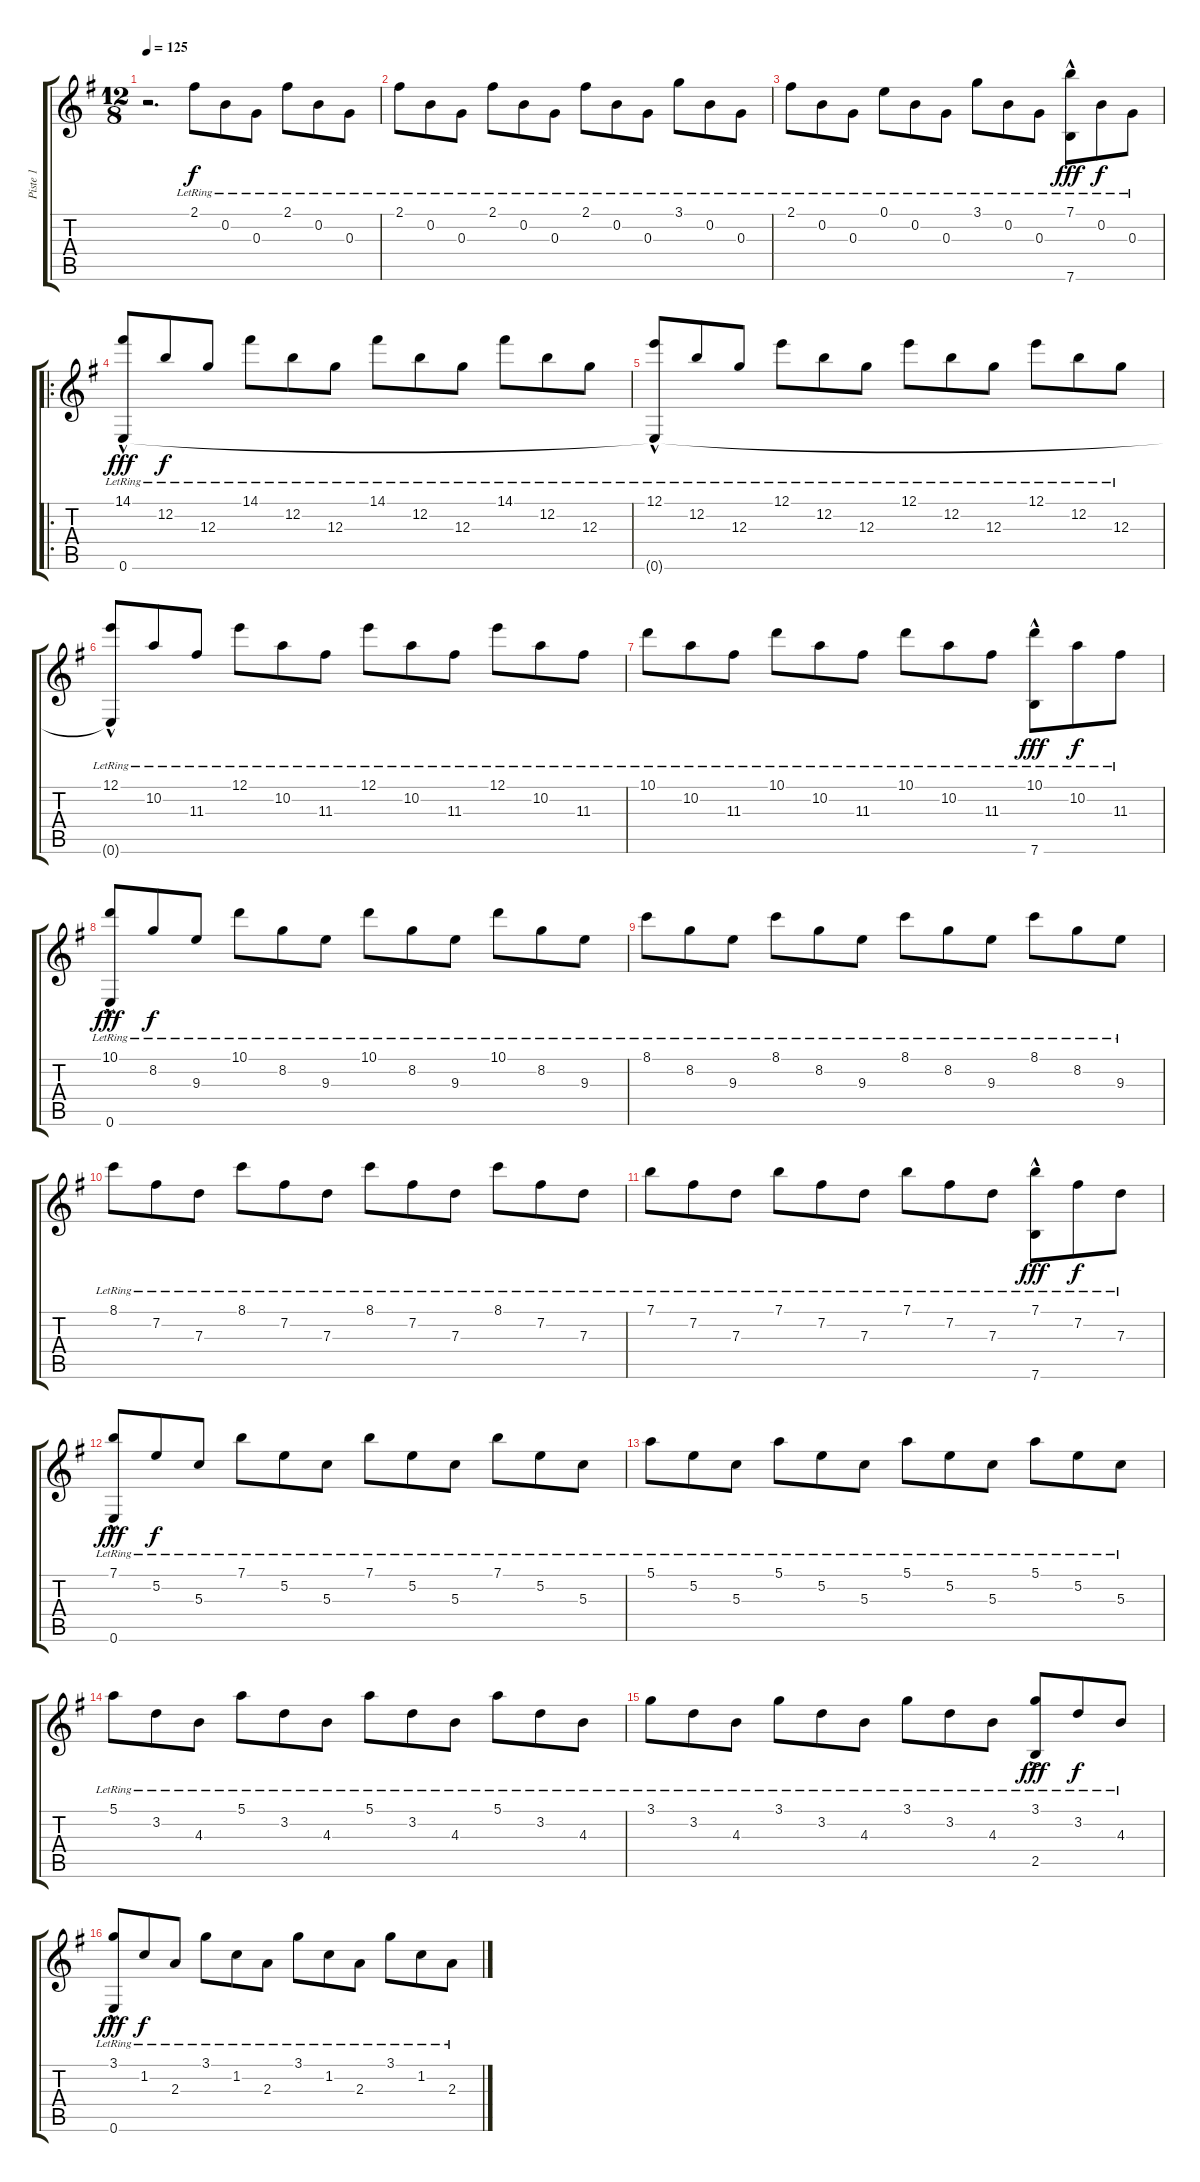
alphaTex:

\track ("Piste 1" "Piste 1") {instrument acousticguitarsteel}
\staff {score tabs}
\tuning (E4 B3 G3 D3 A2 E2) {hide}
\ts (12 8)
\tempo 125
\clef g2
\ks eminor
r.2{d dy f instrument acousticguitarsteel} 2.1{lr}.8 0.2{lr}.8 0.3{lr}.8 2.1{lr}.8 0.2{lr}.8 0.3{lr}.8 |
2.1{lr}.8 0.2{lr}.8 0.3{lr}.8 2.1{lr}.8 0.2{lr}.8 0.3{lr}.8 2.1{lr}.8 0.2{lr}.8 0.3{lr}.8 3.1{lr}.8 0.2{lr}.8 0.3{lr}.8 |
2.1{lr}.8 0.2{lr}.8 0.3{lr}.8 0.1{lr}.8 0.2{lr}.8 0.3{lr}.8 3.1{lr}.8 0.2{lr}.8 0.3{lr}.8 (7.1{lr} 7.6{hac}).8{dy fff} 0.2{lr}.8{dy f} 0.3{lr}.8 |
\ro
(14.1{lr} 0.6{hac lr}).8{dy fff} 12.2{lr}.8{dy f} 12.3{lr}.8 14.1{lr}.8 12.2{lr}.8 12.3{lr}.8 14.1{lr}.8 12.2{lr}.8 12.3{lr}.8 14.1{lr}.8 12.2{lr}.8 12.3{lr}.8 |
(12.1{lr} 0.6{hac t}).8 12.2{lr}.8 12.3{lr}.8 12.1{lr}.8 12.2{lr}.8 12.3{lr}.8 12.1{lr}.8 12.2{lr}.8 12.3{lr}.8 12.1{lr}.8 12.2{lr}.8 12.3{lr}.8 |
(12.1{lr} 0.6{hac t}).8 10.2{lr}.8 11.3{lr}.8 12.1{lr}.8 10.2{lr}.8 11.3{lr}.8 12.1{lr}.8 10.2{lr}.8 11.3{lr}.8 12.1{lr}.8 10.2{lr}.8 11.3{lr}.8 |
10.1{lr}.8 10.2{lr}.8 11.3{lr}.8 10.1{lr}.8 10.2{lr}.8 11.3{lr}.8 10.1{lr}.8 10.2{lr}.8 11.3{lr}.8 (10.1{lr} 7.6{hac lr}).8{dy fff} 10.2{lr}.8{dy f} 11.3{lr}.8 |
(10.1{lr} 0.6{hac lr}).8{dy fff} 8.2{lr}.8{dy f} 9.3{lr}.8 10.1{lr}.8 8.2{lr}.8 9.3{lr}.8 10.1{lr}.8 8.2{lr}.8 9.3{lr}.8 10.1{lr}.8 8.2{lr}.8 9.3{lr}.8 |
8.1{lr}.8 8.2{lr}.8 9.3{lr}.8 8.1{lr}.8 8.2{lr}.8 9.3{lr}.8 8.1{lr}.8 8.2{lr}.8 9.3{lr}.8 8.1{lr}.8 8.2{lr}.8 9.3{lr}.8 |
8.1{lr}.8 7.2{lr}.8 7.3{lr}.8 8.1{lr}.8 7.2{lr}.8 7.3{lr}.8 8.1{lr}.8 7.2{lr}.8 7.3{lr}.8 8.1{lr}.8 7.2{lr}.8 7.3{lr}.8 |
7.1{lr}.8 7.2{lr}.8 7.3{lr}.8 7.1{lr}.8 7.2{lr}.8 7.3{lr}.8 7.1{lr}.8 7.2{lr}.8 7.3{lr}.8 (7.1{lr} 7.6{hac lr}).8{dy fff} 7.2{lr}.8{dy f} 7.3{lr}.8 |
(7.1{lr} 0.6{hac lr}).8{dy fff} 5.2{lr}.8{dy f} 5.3{lr}.8 7.1{lr}.8 5.2{lr}.8 5.3{lr}.8 7.1{lr}.8 5.2{lr}.8 5.3{lr}.8 7.1{lr}.8 5.2{lr}.8 5.3{lr}.8 |
5.1{lr}.8 5.2{lr}.8 5.3{lr}.8 5.1{lr}.8 5.2{lr}.8 5.3{lr}.8 5.1{lr}.8 5.2{lr}.8 5.3{lr}.8 5.1{lr}.8 5.2{lr}.8 5.3{lr}.8 |
5.1{lr}.8 3.2{lr}.8 4.3{lr}.8 5.1{lr}.8 3.2{lr}.8 4.3{lr}.8 5.1{lr}.8 3.2{lr}.8 4.3{lr}.8 5.1{lr}.8 3.2{lr}.8 4.3{lr}.8 |
3.1{lr}.8 3.2{lr}.8 4.3{lr}.8 3.1{lr}.8 3.2{lr}.8 4.3{lr}.8 3.1{lr}.8 3.2{lr}.8 4.3{lr}.8 (3.1{lr} 2.5{ac lr}).8{dy fff} 3.2{lr}.8{dy f} 4.3{lr}.8 |
(3.1{lr} 0.6{hac lr}).8{dy fff} 1.2{lr}.8{dy f} 2.3{lr}.8 3.1{lr}.8 1.2{lr}.8 2.3{lr}.8 3.1{lr}.8 1.2{lr}.8 2.3{lr}.8 3.1{lr}.8 1.2{lr}.8 2.3{lr}.8
